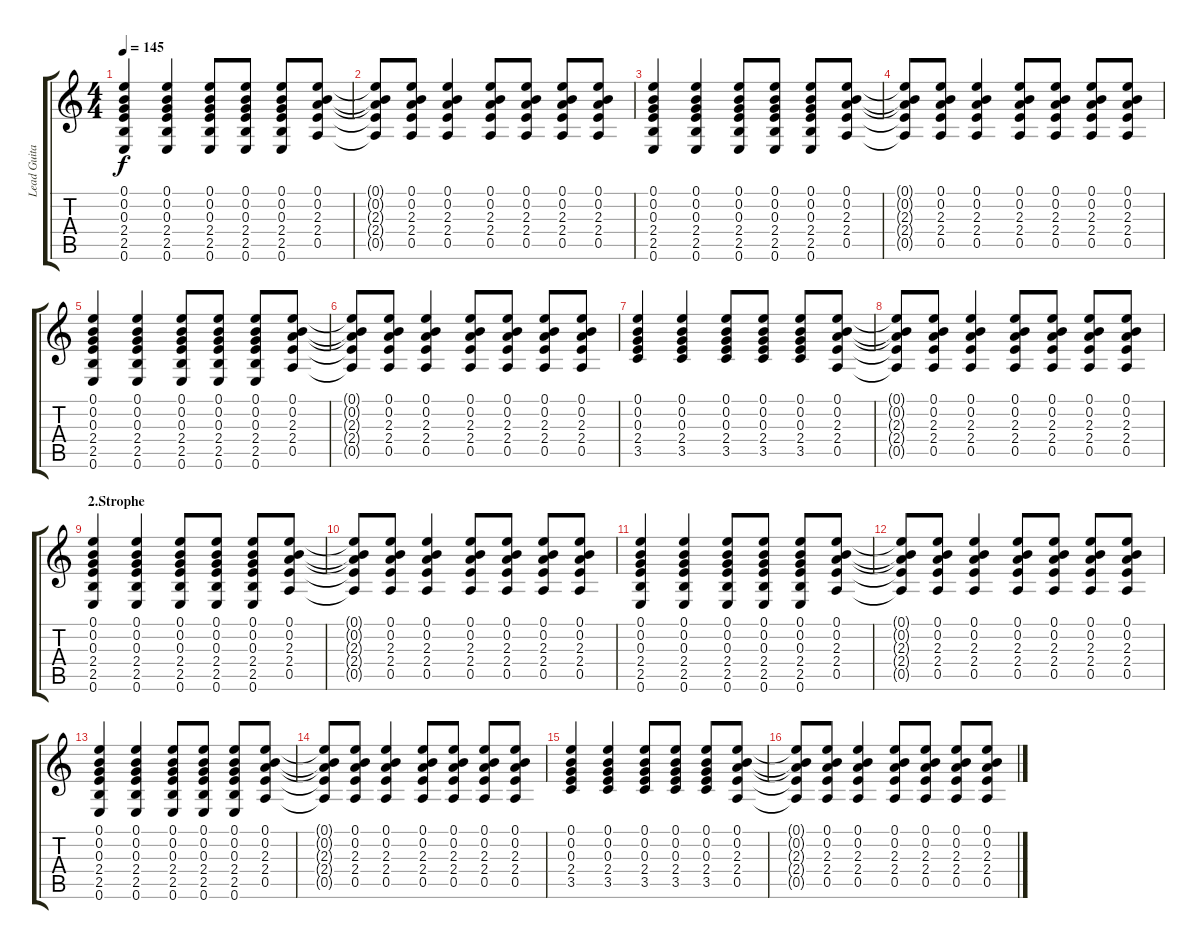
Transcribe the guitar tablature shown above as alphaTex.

\track ("Lead Guitar" "Lead Guita") {instrument electricguitarclean}
\staff {score tabs}
\tuning (E4 B3 G3 D3 A2 E2) {hide}
\ts (4 4)
\tempo 145
\clef g2
\ks c
(0.1 0.2 0.3 2.4 2.5 0.6).4{dy f} (0.1 0.2 0.3 2.4 2.5 0.6).4 (0.1 0.2 0.3 2.4 2.5 0.6).8 (0.1 0.2 0.3 2.4 2.5 0.6).8 (0.1 0.2 0.3 2.4 2.5 0.6).8 (0.1 0.2 2.3 2.4 0.5).8 |
(0.1{t} 0.2{t} 2.3{t} 2.4{t} 0.5{t}).8 (0.1 0.2 2.3 2.4 0.5).8 (0.1 0.2 2.3 2.4 0.5).4 (0.1 0.2 2.3 2.4 0.5).8 (0.1 0.2 2.3 2.4 0.5).8 (0.1 0.2 2.3 2.4 0.5).8 (0.1 0.2 2.3 2.4 0.5).8 |
(0.1 0.2 0.3 2.4 2.5 0.6).4 (0.1 0.2 0.3 2.4 2.5 0.6).4 (0.1 0.2 0.3 2.4 2.5 0.6).8 (0.1 0.2 0.3 2.4 2.5 0.6).8 (0.1 0.2 0.3 2.4 2.5 0.6).8 (0.1 0.2 2.3 2.4 0.5).8 |
(0.1{t} 0.2{t} 2.3{t} 2.4{t} 0.5{t}).8 (0.1 0.2 2.3 2.4 0.5).8 (0.1 0.2 2.3 2.4 0.5).4 (0.1 0.2 2.3 2.4 0.5).8 (0.1 0.2 2.3 2.4 0.5).8 (0.1 0.2 2.3 2.4 0.5).8 (0.1 0.2 2.3 2.4 0.5).8 |
(0.1 0.2 0.3 2.4 2.5 0.6).4 (0.1 0.2 0.3 2.4 2.5 0.6).4 (0.1 0.2 0.3 2.4 2.5 0.6).8 (0.1 0.2 0.3 2.4 2.5 0.6).8 (0.1 0.2 0.3 2.4 2.5 0.6).8 (0.1 0.2 2.3 2.4 0.5).8 |
(0.1{t} 0.2{t} 2.3{t} 2.4{t} 0.5{t}).8 (0.1 0.2 2.3 2.4 0.5).8 (0.1 0.2 2.3 2.4 0.5).4 (0.1 0.2 2.3 2.4 0.5).8 (0.1 0.2 2.3 2.4 0.5).8 (0.1 0.2 2.3 2.4 0.5).8 (0.1 0.2 2.3 2.4 0.5).8 |
(0.1 0.2 0.3 2.4 3.5).4 (0.1 0.2 0.3 2.4 3.5).4 (0.1 0.2 0.3 2.4 3.5).8 (0.1 0.2 0.3 2.4 3.5).8 (0.1 0.2 0.3 2.4 3.5).8 (0.1 0.2 2.3 2.4 0.5).8 |
(0.1{t} 0.2{t} 2.3{t} 2.4{t} 0.5{t}).8 (0.1 0.2 2.3 2.4 0.5).8 (0.1 0.2 2.3 2.4 0.5).4 (0.1 0.2 2.3 2.4 0.5).8 (0.1 0.2 2.3 2.4 0.5).8 (0.1 0.2 2.3 2.4 0.5).8 (0.1 0.2 2.3 2.4 0.5).8 |
\section ("" "2.Strophe")
(0.1 0.2 0.3 2.4 2.5 0.6).4 (0.1 0.2 0.3 2.4 2.5 0.6).4 (0.1 0.2 0.3 2.4 2.5 0.6).8 (0.1 0.2 0.3 2.4 2.5 0.6).8 (0.1 0.2 0.3 2.4 2.5 0.6).8 (0.1 0.2 2.3 2.4 0.5).8 |
(0.1{t} 0.2{t} 2.3{t} 2.4{t} 0.5{t}).8 (0.1 0.2 2.3 2.4 0.5).8 (0.1 0.2 2.3 2.4 0.5).4 (0.1 0.2 2.3 2.4 0.5).8 (0.1 0.2 2.3 2.4 0.5).8 (0.1 0.2 2.3 2.4 0.5).8 (0.1 0.2 2.3 2.4 0.5).8 |
(0.1 0.2 0.3 2.4 2.5 0.6).4 (0.1 0.2 0.3 2.4 2.5 0.6).4 (0.1 0.2 0.3 2.4 2.5 0.6).8 (0.1 0.2 0.3 2.4 2.5 0.6).8 (0.1 0.2 0.3 2.4 2.5 0.6).8 (0.1 0.2 2.3 2.4 0.5).8 |
(0.1{t} 0.2{t} 2.3{t} 2.4{t} 0.5{t}).8 (0.1 0.2 2.3 2.4 0.5).8 (0.1 0.2 2.3 2.4 0.5).4 (0.1 0.2 2.3 2.4 0.5).8 (0.1 0.2 2.3 2.4 0.5).8 (0.1 0.2 2.3 2.4 0.5).8 (0.1 0.2 2.3 2.4 0.5).8 |
(0.1 0.2 0.3 2.4 2.5 0.6).4 (0.1 0.2 0.3 2.4 2.5 0.6).4 (0.1 0.2 0.3 2.4 2.5 0.6).8 (0.1 0.2 0.3 2.4 2.5 0.6).8 (0.1 0.2 0.3 2.4 2.5 0.6).8 (0.1 0.2 2.3 2.4 0.5).8 |
(0.1{t} 0.2{t} 2.3{t} 2.4{t} 0.5{t}).8 (0.1 0.2 2.3 2.4 0.5).8 (0.1 0.2 2.3 2.4 0.5).4 (0.1 0.2 2.3 2.4 0.5).8 (0.1 0.2 2.3 2.4 0.5).8 (0.1 0.2 2.3 2.4 0.5).8 (0.1 0.2 2.3 2.4 0.5).8 |
(0.1 0.2 0.3 2.4 3.5).4 (0.1 0.2 0.3 2.4 3.5).4 (0.1 0.2 0.3 2.4 3.5).8 (0.1 0.2 0.3 2.4 3.5).8 (0.1 0.2 0.3 2.4 3.5).8 (0.1 0.2 2.3 2.4 0.5).8 |
(0.1{t} 0.2{t} 2.3{t} 2.4{t} 0.5{t}).8 (0.1 0.2 2.3 2.4 0.5).8 (0.1 0.2 2.3 2.4 0.5).4 (0.1 0.2 2.3 2.4 0.5).8 (0.1 0.2 2.3 2.4 0.5).8 (0.1 0.2 2.3 2.4 0.5).8 (0.1 0.2 2.3 2.4 0.5).8
